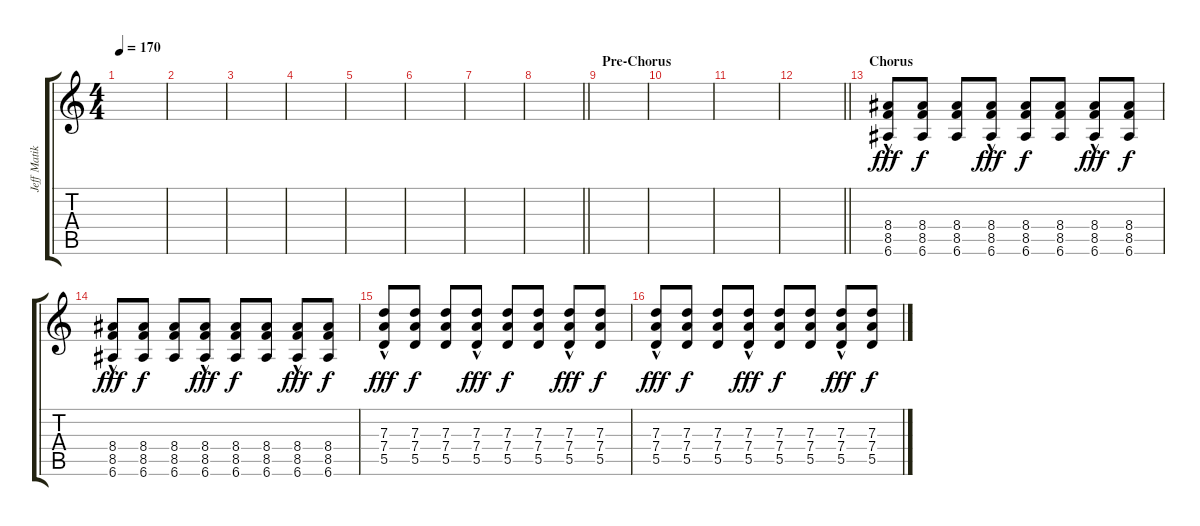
\track ("Jeff Matika" "Jeff Matik") {instrument overdrivenguitar}
\staff {score tabs}
\tuning (E4 B3 G3 D3 A2 E2) {hide}
\ts (4 4)
\tempo 170
\clef g2
\ks c
|
|
|
|
|
|
|
\barLineRight lightlight
|
\section ("" "Pre-Chorus")
|
|
|
\barLineRight lightlight
|
\section ("" "Chorus")
(8.4{hac} 8.5{hac} 6.6{hac}).8{dy fff volume 5} (8.4 8.5 6.6).8{dy f} (8.4 8.5 6.6).8 (8.4{hac} 8.5{hac} 6.6{hac}).8{dy fff} (8.4 8.5 6.6).8{dy f} (8.4 8.5 6.6).8 (8.4{hac} 8.5{hac} 6.6{hac}).8{dy fff} (8.4 8.5 6.6).8{dy f} |
(8.4{hac} 8.5{hac} 6.6{hac}).8{dy fff} (8.4 8.5 6.6).8{dy f} (8.4 8.5 6.6).8 (8.4{hac} 8.5{hac} 6.6{hac}).8{dy fff} (8.4 8.5 6.6).8{dy f} (8.4 8.5 6.6).8 (8.4{hac} 8.5{hac} 6.6{hac}).8{dy fff} (8.4 8.5 6.6).8{dy f} |
(7.3{hac} 7.4{hac} 5.5{hac}).8{dy fff} (7.3 7.4 5.5).8{dy f} (7.3 7.4 5.5).8 (7.3{hac} 7.4{hac} 5.5{hac}).8{dy fff} (7.3 7.4 5.5).8{dy f} (7.3 7.4 5.5).8 (7.3{hac} 7.4{hac} 5.5{hac}).8{dy fff} (7.3 7.4 5.5).8{dy f} |
(7.3{hac} 7.4{hac} 5.5{hac}).8{dy fff} (7.3 7.4 5.5).8{dy f} (7.3 7.4 5.5).8 (7.3{hac} 7.4{hac} 5.5{hac}).8{dy fff} (7.3 7.4 5.5).8{dy f} (7.3 7.4 5.5).8 (7.3{hac} 7.4{hac} 5.5{hac}).8{dy fff} (7.3 7.4 5.5).8{dy f}
